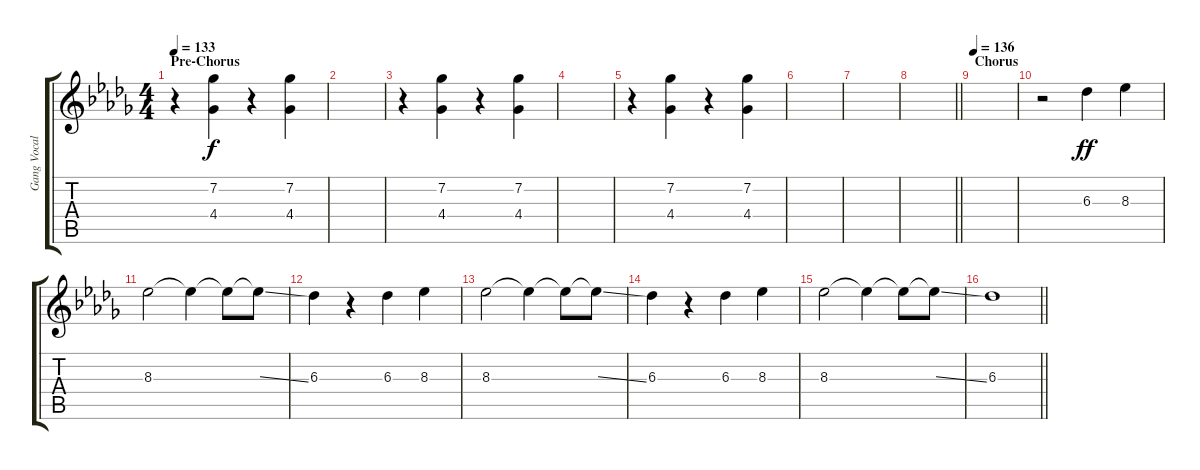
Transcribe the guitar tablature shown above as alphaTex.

\track ("Gang Vocals" "Gang Vocal") {instrument overdrivenguitar}
\staff {score tabs}
\tuning (E4 B3 G3 D3 A2 E2) {hide}
\ts (4 4)
\section ("" "Pre-Chorus")
\tempo 133
\clef g2
\ks db
r.4{dy f} (7.2 4.4).4 r.4 (7.2 4.4).4 |
|
r.4 (7.2 4.4).4 r.4 (7.2 4.4).4 |
|
r.4 (7.2 4.4).4 r.4 (7.2 4.4).4 |
|
|
\barLineRight lightlight
|
\section ("" "Chorus")
\tempo 136
|
r.2 6.3.4{dy ff} 8.3.4 |
8.3.2 8.3{t}.4 8.3{t}.8 8.3{ss t}.8 |
6.3.4 r.4 6.3.4 8.3.4 |
8.3.2 8.3{t}.4 8.3{t}.8 8.3{ss t}.8 |
6.3.4 r.4 6.3.4 8.3.4 |
8.3.2 8.3{t}.4 8.3{t}.8 8.3{ss t}.8 |
\barLineRight lightlight
6.3.1
